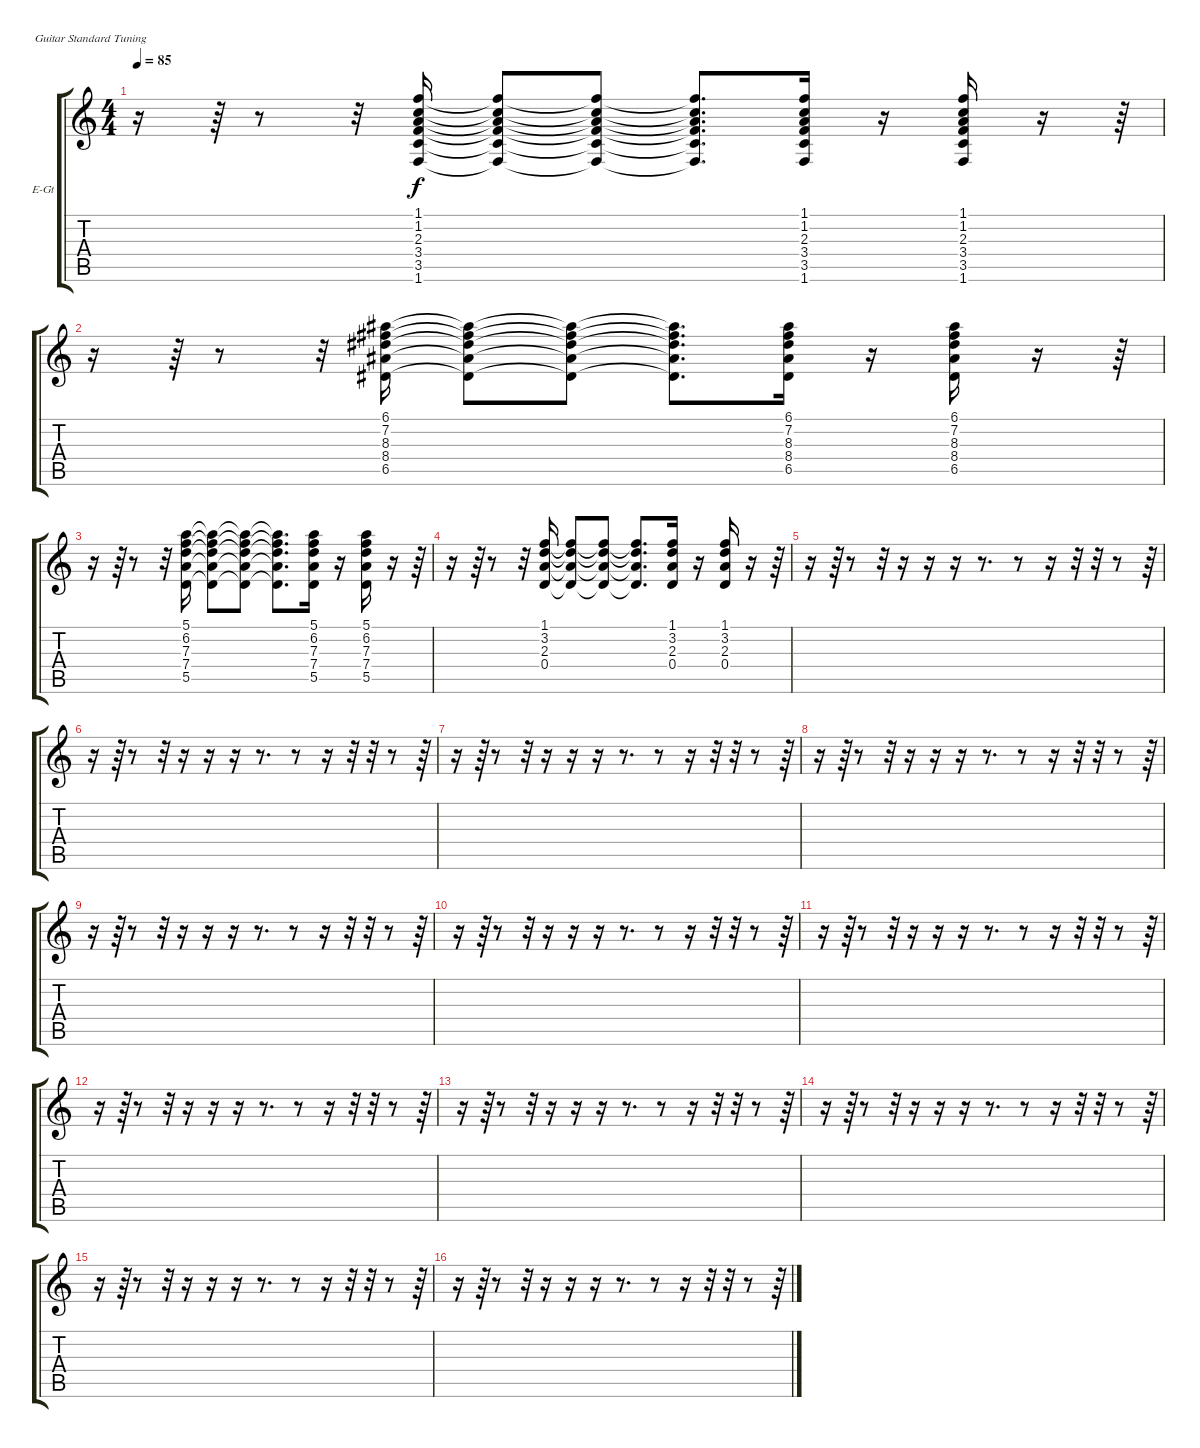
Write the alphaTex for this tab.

\bracketExtendMode groupsimilarinstruments
\firstSystemTrackNameOrientation horizontal
\otherSystemsTrackNameOrientation horizontal
\track ("Guitar" "E-Gt") {instrument distortionguitar}
\staff {score tabs}
\tuning (E4 B3 G3 D3 A2 E2)
\ts (4 4)
\tempo 85
\clef g2
\ks c
r.16{dy f} r.64 r.8 r.32 (1.1 1.2 2.3 3.4 3.5 1.6).16 (1.1{t} 1.2{t} 2.3{t} 3.4{t} 3.5{t} 1.6{t}).8 (1.1{t} 1.2{t} 2.3{t} 3.4{t} 3.5{t} 1.6{t}).8 (1.1{t} 1.2{t} 2.3{t} 3.4{t} 3.5{t} 1.6{t}).8{d} (1.1 1.2 2.3 3.4 3.5 1.6).16 r.16 (1.1 1.2 2.3 3.4 3.5 1.6).16 r.16 r.64 |
r.16 r.64 r.8 r.32 (6.1 7.2 8.3 8.4 6.5).16 (6.1{t} 7.2{t} 8.3{t} 8.4{t} 6.5{t}).8 (6.1{t} 7.2{t} 8.3{t} 8.4{t} 6.5{t}).8 (6.1{t} 7.2{t} 8.3{t} 8.4{t} 6.5{t}).8{d} (6.1 7.2 8.3 8.4 6.5).16 r.16 (6.1 7.2 8.3 8.4 6.5).16 r.16 r.64 |
r.16 r.64 r.8 r.32 (5.1 6.2 7.3 7.4 5.5).16 (5.1{t} 6.2{t} 7.3{t} 7.4{t} 5.5{t}).8 (5.1{t} 6.2{t} 7.3{t} 7.4{t} 5.5{t}).8 (5.1{t} 6.2{t} 7.3{t} 7.4{t} 5.5{t}).8{d} (5.1 6.2 7.3 7.4 5.5).16 r.16 (5.1 6.2 7.3 7.4 5.5).16 r.16 r.64 |
r.16 r.64 r.8 r.32 (1.1 3.2 2.3 0.4).16 (1.1{t} 3.2{t} 2.3{t} 0.4{t}).8 (1.1{t} 3.2{t} 2.3{t} 0.4{t}).8 (1.1{t} 3.2{t} 2.3{t} 0.4{t}).8{d} (1.1 3.2 2.3 0.4).16 r.16 (1.1 3.2 2.3 0.4).16 r.16 r.64 |
r.16 r.64 r.8 r.32 r.16 r.16 r.16 r.8{d} r.8 r.16 r.32 r.32 r.8 r.64 |
r.16 r.64 r.8 r.32 r.16 r.16 r.16 r.8{d} r.8 r.16 r.32 r.32 r.8 r.64 |
r.16 r.64 r.8 r.32 r.16 r.16 r.16 r.8{d} r.8 r.16 r.32 r.32 r.8 r.64 |
r.16 r.64 r.8 r.32 r.16 r.16 r.16 r.8{d} r.8 r.16 r.32 r.32 r.8 r.64 |
r.16 r.64 r.8 r.32 r.16 r.16 r.16 r.8{d} r.8 r.16 r.32 r.32 r.8 r.64 |
r.16 r.64 r.8 r.32 r.16 r.16 r.16 r.8{d} r.8 r.16 r.32 r.32 r.8 r.64 |
r.16 r.64 r.8 r.32 r.16 r.16 r.16 r.8{d} r.8 r.16 r.32 r.32 r.8 r.64 |
r.16 r.64 r.8 r.32 r.16 r.16 r.16 r.8{d} r.8 r.16 r.32 r.32 r.8 r.64 |
r.16 r.64 r.8 r.32 r.16 r.16 r.16 r.8{d} r.8 r.16 r.32 r.32 r.8 r.64 |
r.16 r.64 r.8 r.32 r.16 r.16 r.16 r.8{d} r.8 r.16 r.32 r.32 r.8 r.64 |
r.16 r.64 r.8 r.32 r.16 r.16 r.16 r.8{d} r.8 r.16 r.32 r.32 r.8 r.64 |
r.16 r.64 r.8 r.32 r.16 r.16 r.16 r.8{d} r.8 r.16 r.32 r.32 r.8 r.64
